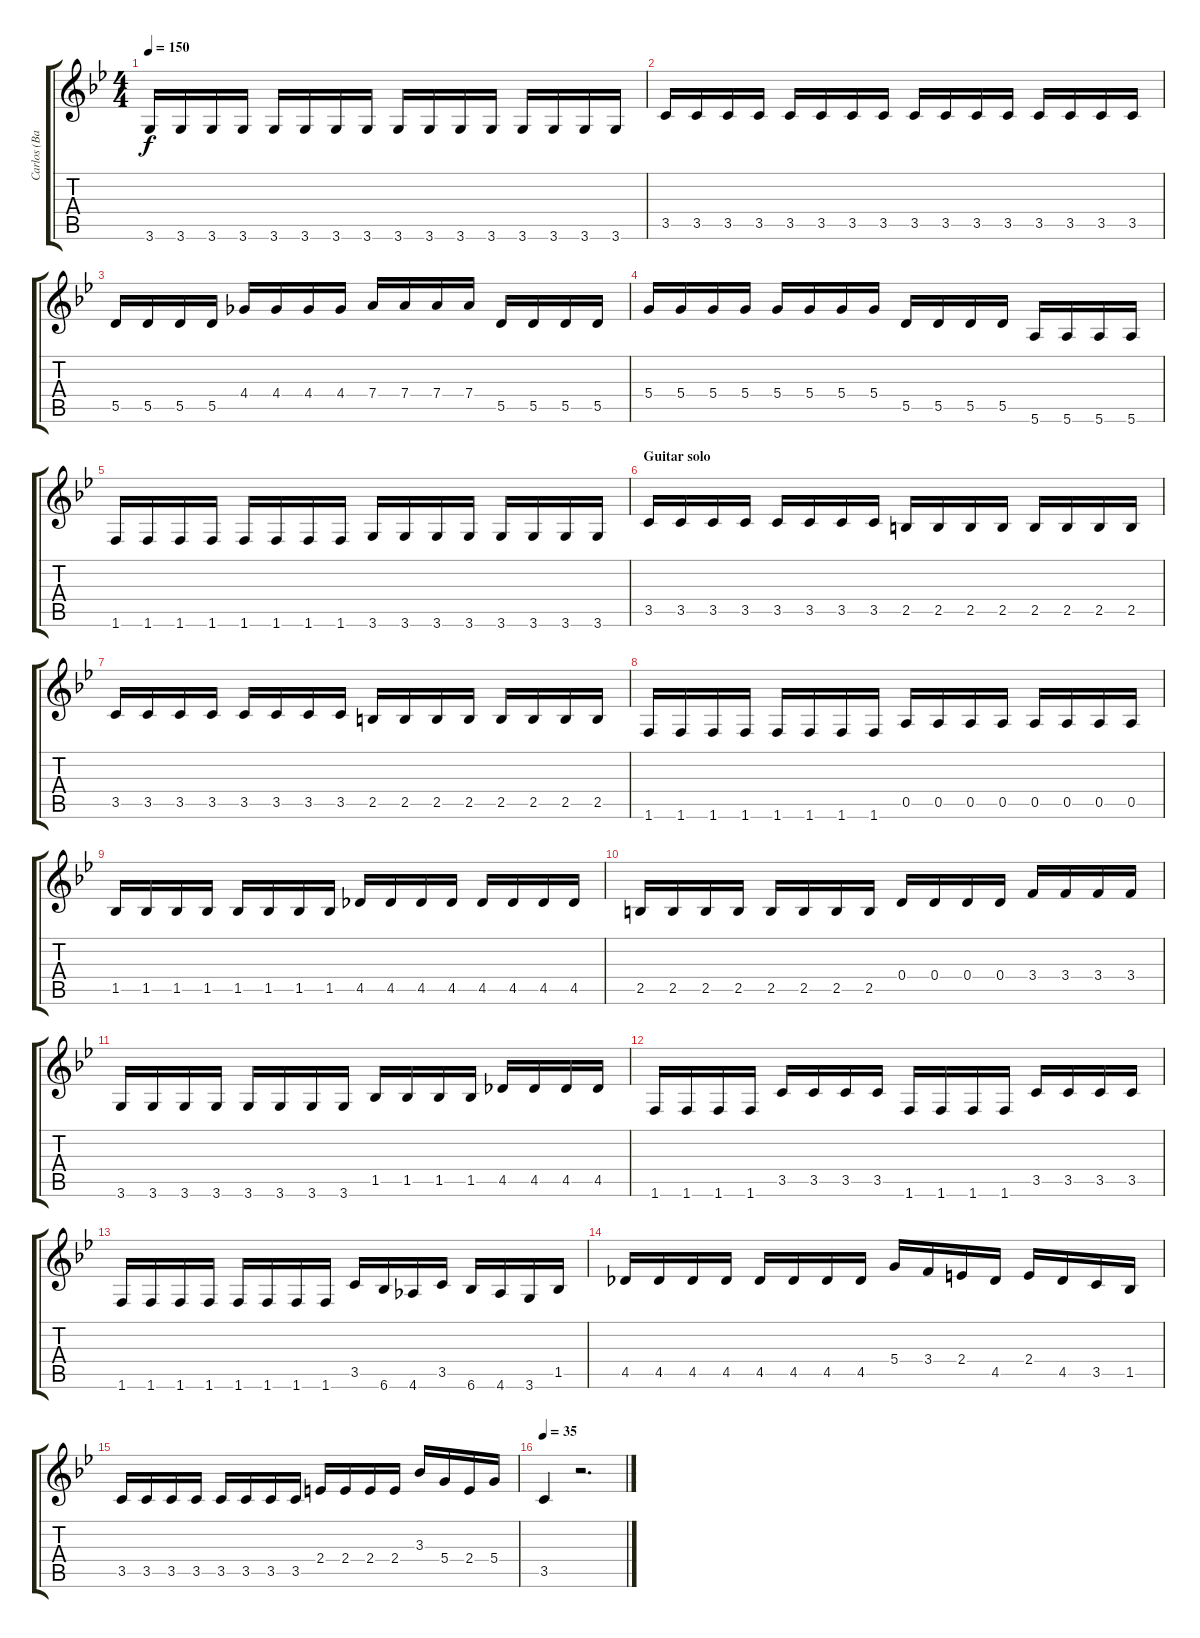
\track ("Carlos (Bass)" "Carlos (Ba") {instrument electricbassfinger}
\staff {score tabs}
\tuning (E4 B3 G3 D3 A2 E2) {hide}
\ts (4 4)
\tempo 150
\clef g2
\ks gminor
3.6.16{dy f} 3.6.16 3.6.16 3.6.16 3.6.16 3.6.16 3.6.16 3.6.16 3.6.16 3.6.16 3.6.16 3.6.16 3.6.16 3.6.16 3.6.16 3.6.16 |
3.5.16 3.5.16 3.5.16 3.5.16 3.5.16 3.5.16 3.5.16 3.5.16 3.5.16 3.5.16 3.5.16 3.5.16 3.5.16 3.5.16 3.5.16 3.5.16 |
5.5.16 5.5.16 5.5.16 5.5.16 4.4.16 4.4.16 4.4.16 4.4.16 7.4.16 7.4.16 7.4.16 7.4.16 5.5.16 5.5.16 5.5.16 5.5.16 |
5.4.16 5.4.16 5.4.16 5.4.16 5.4.16 5.4.16 5.4.16 5.4.16 5.5.16 5.5.16 5.5.16 5.5.16 5.6.16 5.6.16 5.6.16 5.6.16 |
1.6.16 1.6.16 1.6.16 1.6.16 1.6.16 1.6.16 1.6.16 1.6.16 3.6.16 3.6.16 3.6.16 3.6.16 3.6.16 3.6.16 3.6.16 3.6.16 |
\section ("" "Guitar solo")
3.5.16 3.5.16 3.5.16 3.5.16 3.5.16 3.5.16 3.5.16 3.5.16 2.5.16 2.5.16 2.5.16 2.5.16 2.5.16 2.5.16 2.5.16 2.5.16 |
3.5.16 3.5.16 3.5.16 3.5.16 3.5.16 3.5.16 3.5.16 3.5.16 2.5.16 2.5.16 2.5.16 2.5.16 2.5.16 2.5.16 2.5.16 2.5.16 |
1.6.16 1.6.16 1.6.16 1.6.16 1.6.16 1.6.16 1.6.16 1.6.16 0.5.16 0.5.16 0.5.16 0.5.16 0.5.16 0.5.16 0.5.16 0.5.16 |
1.5.16 1.5.16 1.5.16 1.5.16 1.5.16 1.5.16 1.5.16 1.5.16 4.5.16 4.5.16 4.5.16 4.5.16 4.5.16 4.5.16 4.5.16 4.5.16 |
2.5.16 2.5.16 2.5.16 2.5.16 2.5.16 2.5.16 2.5.16 2.5.16 0.4.16 0.4.16 0.4.16 0.4.16 3.4.16 3.4.16 3.4.16 3.4.16 |
3.6.16 3.6.16 3.6.16 3.6.16 3.6.16 3.6.16 3.6.16 3.6.16 1.5.16 1.5.16 1.5.16 1.5.16 4.5.16 4.5.16 4.5.16 4.5.16 |
1.6.16 1.6.16 1.6.16 1.6.16 3.5.16 3.5.16 3.5.16 3.5.16 1.6.16 1.6.16 1.6.16 1.6.16 3.5.16 3.5.16 3.5.16 3.5.16 |
1.6.16 1.6.16 1.6.16 1.6.16 1.6.16 1.6.16 1.6.16 1.6.16 3.5.16 6.6.16 4.6.16 3.5.16 6.6.16 4.6.16 3.6.16 1.5.16 |
4.5.16 4.5.16 4.5.16 4.5.16 4.5.16 4.5.16 4.5.16 4.5.16 5.4.16 3.4.16 2.4.16 4.5.16 2.4.16 4.5.16 3.5.16 1.5.16 |
3.5.16 3.5.16 3.5.16 3.5.16 3.5.16 3.5.16 3.5.16 3.5.16 2.4.16 2.4.16 2.4.16 2.4.16 3.3.16 5.4.16 2.4.16 5.4.16 |
\tempo 35
3.5.4 r.2{d}
